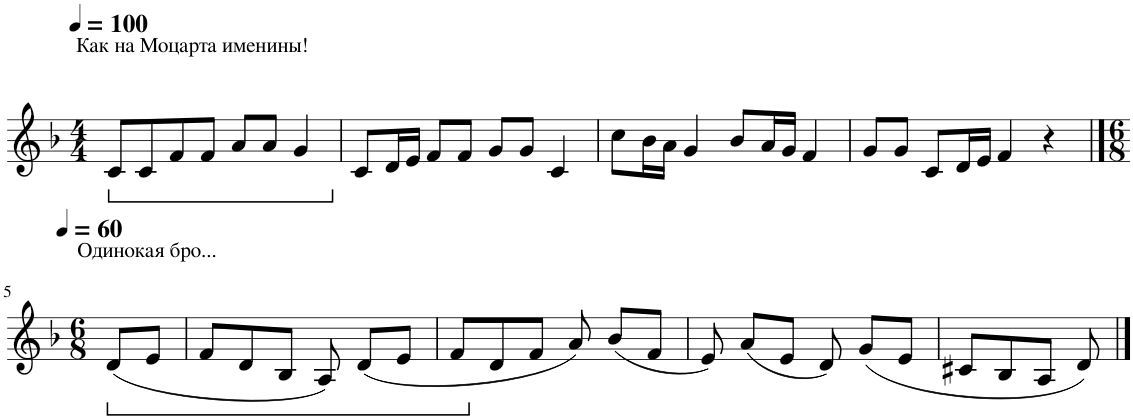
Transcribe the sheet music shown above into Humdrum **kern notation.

**kern
*part1
*staff1
*I"Piano
*I'Pno.
*clefG2
*k[b-]
*M4/4
*MM100
*ped
=1
!LO:TX:a:t=Как на Моцарта именины!
8c/L
8c/
8f/
8f/J
8a/L
8a/J
4g/
=2
*Xped
8c/L
16d/L
16e/JJ
8f/L
8f/J
8g/L
8g/J
4c/
=3
8cc\L
16b-\L
16a\JJ
4g/
8b-/L
16a/L
16g/JJ
4f/
=4
8g/L
8g/J
8c/L
16d/L
16e/JJ
4f/
4r
!!LO:LB:g=z
==5
*M6/8
*ped
*MM60
!LO:TX:a:t=Одинокая бро...
(8d/L
8e/J
=6
*Xped
8f/L
8d/
8B-/J
8A/)
(8d/L
8e/J
=7
8f/L
8d/
8f/J
8a/)
(8b-/L
8f/J
=8
8e/)
(8a/L
8e/J
8d/)
(8g/L
8e/J
=9
8c#X/L
8B-/
8A/J
8d/)
==
*-
